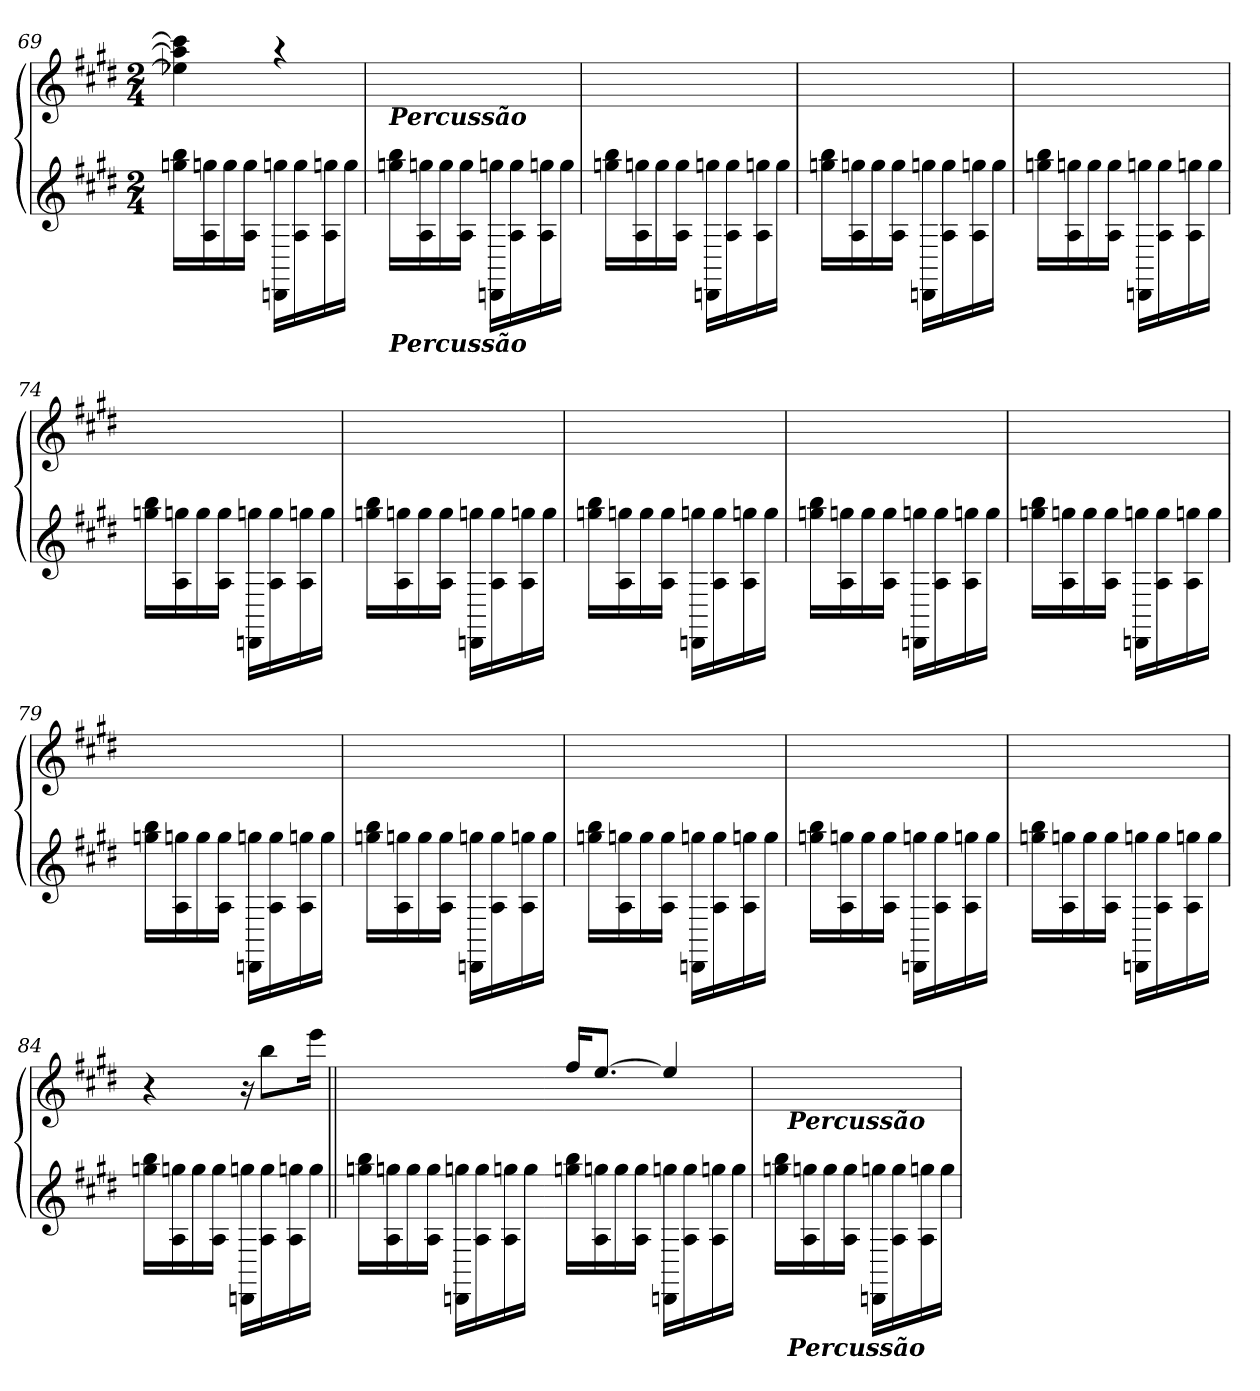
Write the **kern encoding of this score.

**kern	**kern
*part2	*part1
*staff2	*staff1
*clefG2	*clefG2
*ITrd-7c-12	*
*k[f#c#g#d#]	*k[f#c#g#d#]
*E:	*E:
*M2/4	*M2/4
=69	=69
*	*^
16gggn\ 16bbb\LL	4ee-X\] 4aa\] 4ccc#\]	2ryy
16a\ 16gggn\	.	.
16ggg\	.	.
16a\ 16ggg\JJ	.	.
16Dn\ 16gggn\LL	4raa	.
16a\ 16ggg\	.	.
16a\ 16gggn\	.	.
16ggg\JJ	.	.
*	*v	*v
=70	=70
!	!LO:TX:b:Bi:t=Percussão
!LO:TX:b:Bi:t=Percussão	!
16gggn\ 16bbb\LL	2ryy
16a\ 16gggn\	.
16ggg\	.
16a\ 16ggg\JJ	.
16Dn\ 16gggn\LL	.
16a\ 16ggg\	.
16a\ 16gggn\	.
16ggg\JJ	.
=71	=71
16gggn\ 16bbb\LL	2ryy
16a\ 16gggn\	.
16ggg\	.
16a\ 16ggg\JJ	.
16Dn\ 16gggn\LL	.
16a\ 16ggg\	.
16a\ 16gggn\	.
16ggg\JJ	.
=72	=72
16gggn\ 16bbb\LL	2ryy
16a\ 16gggn\	.
16ggg\	.
16a\ 16ggg\JJ	.
16Dn\ 16gggn\LL	.
16a\ 16ggg\	.
16a\ 16gggn\	.
16ggg\JJ	.
=73	=73
16gggn\ 16bbb\LL	2ryy
16a\ 16gggn\	.
16ggg\	.
16a\ 16ggg\JJ	.
16Dn\ 16gggn\LL	.
16a\ 16ggg\	.
16a\ 16gggn\	.
16ggg\JJ	.
=74	=74
16gggn\ 16bbb\LL	2ryy
16a\ 16gggn\	.
16ggg\	.
16a\ 16ggg\JJ	.
16Dn\ 16gggn\LL	.
16a\ 16ggg\	.
16a\ 16gggn\	.
16ggg\JJ	.
=75	=75
16gggn\ 16bbb\LL	2ryy
16a\ 16gggn\	.
16ggg\	.
16a\ 16ggg\JJ	.
16Dn\ 16gggn\LL	.
16a\ 16ggg\	.
16a\ 16gggn\	.
16ggg\JJ	.
=76	=76
16gggn\ 16bbb\LL	2ryy
16a\ 16gggn\	.
16ggg\	.
16a\ 16ggg\JJ	.
16Dn\ 16gggn\LL	.
16a\ 16ggg\	.
16a\ 16gggn\	.
16ggg\JJ	.
=77	=77
16gggn\ 16bbb\LL	2ryy
16a\ 16gggn\	.
16ggg\	.
16a\ 16ggg\JJ	.
16Dn\ 16gggn\LL	.
16a\ 16ggg\	.
16a\ 16gggn\	.
16ggg\JJ	.
=78	=78
16gggn\ 16bbb\LL	2ryy
16a\ 16gggn\	.
16ggg\	.
16a\ 16ggg\JJ	.
16Dn\ 16gggn\LL	.
16a\ 16ggg\	.
16a\ 16gggn\	.
16ggg\JJ	.
=79	=79
16gggn\ 16bbb\LL	2ryy
16a\ 16gggn\	.
16ggg\	.
16a\ 16ggg\JJ	.
16Dn\ 16gggn\LL	.
16a\ 16ggg\	.
16a\ 16gggn\	.
16ggg\JJ	.
=80	=80
16gggn\ 16bbb\LL	2ryy
16a\ 16gggn\	.
16ggg\	.
16a\ 16ggg\JJ	.
16Dn\ 16gggn\LL	.
16a\ 16ggg\	.
16a\ 16gggn\	.
16ggg\JJ	.
=81	=81
16gggn\ 16bbb\LL	2ryy
16a\ 16gggn\	.
16ggg\	.
16a\ 16ggg\JJ	.
16Dn\ 16gggn\LL	.
16a\ 16ggg\	.
16a\ 16gggn\	.
16ggg\JJ	.
=82	=82
16gggn\ 16bbb\LL	2ryy
16a\ 16gggn\	.
16ggg\	.
16a\ 16ggg\JJ	.
16Dn\ 16gggn\LL	.
16a\ 16ggg\	.
16a\ 16gggn\	.
16ggg\JJ	.
=83	=83
16gggn\ 16bbb\LL	2ryy
16a\ 16gggn\	.
16ggg\	.
16a\ 16ggg\JJ	.
16Dn\ 16gggn\LL	.
16a\ 16ggg\	.
16a\ 16gggn\	.
16ggg\JJ	.
=84	=84
16gggn\ 16bbb\LL	4r
16a\ 16gggn\	.
16ggg\	.
16a\ 16ggg\JJ	.
16Dn\ 16gggn\LL	16r
16a\ 16ggg\	8bb\L
16a\ 16gggn\	.
16ggg\JJ	16eee\Jk
=84X849||	=84X849||
16gggn\ 16bbb\LL	2ryy
16a\ 16gggn\	.
16ggg\	.
16a\ 16ggg\JJ	.
16Dn\ 16gggn\LL	.
16a\ 16ggg\	.
16a\ 16gggn\	.
16ggg\JJ	.
!!LO:LB:g=z
=85-	=85-
*	*^
16gggn\ 16bbb\LL	16ff#/KL	2ryy
16a\ 16gggn\	[>8.ee/J	.
16ggg\	.	.
16a\ 16ggg\JJ	.	.
16Dn\ 16gggn\LL	4ee/]	.
16a\ 16ggg\	.	.
16a\ 16gggn\	.	.
16ggg\JJ	.	.
=86	=86	=86
*^	*	*
16gggn\ 16bbb\LL	32ryy	2ryy	32ryy
!	!	!	!LO:TX:b:Bi:t=Percussão
!	!LO:TX:b:Bi:t=Percussão	!	!
.	4...ryy	.	4...ryy
16a\ 16gggn\	.	.	.
16ggg\	.	.	.
16a\ 16ggg\JJ	.	.	.
16Dn\ 16gggn\LL	.	.	.
16a\ 16ggg\	.	.	.
16a\ 16gggn\	.	.	.
16ggg\JJ	.	.	.
*v	*v	*	*
*	*v	*v
=	=
*-	*-
